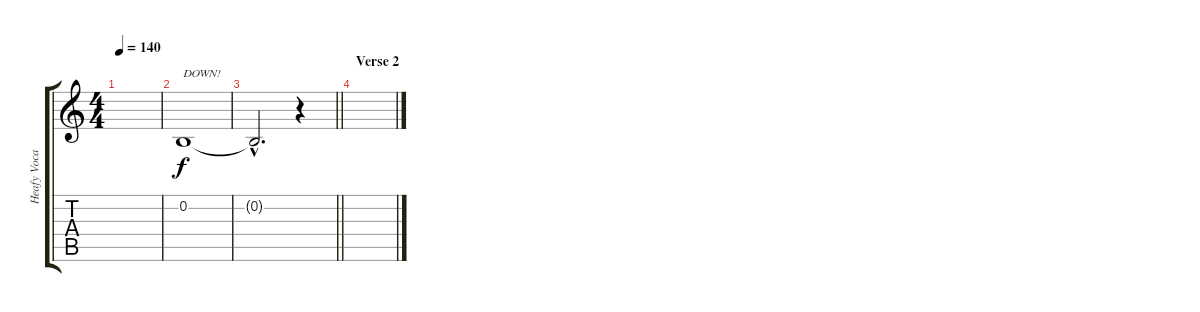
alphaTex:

\track ("Heafy Vocals" "Heafy Voca") {instrument applause}
\staff {score tabs}
\tuning (E4 B3 G3 D3 A2 D2) {hide}
\ts (4 4)
\tempo 140
\clef g2
\ks c
|
0.2.1{txt "DOWN!"} |
\barLineRight lightlight
0.2{hac t}.2{d dy f} r.4 |
\section ("" "Verse 2")
